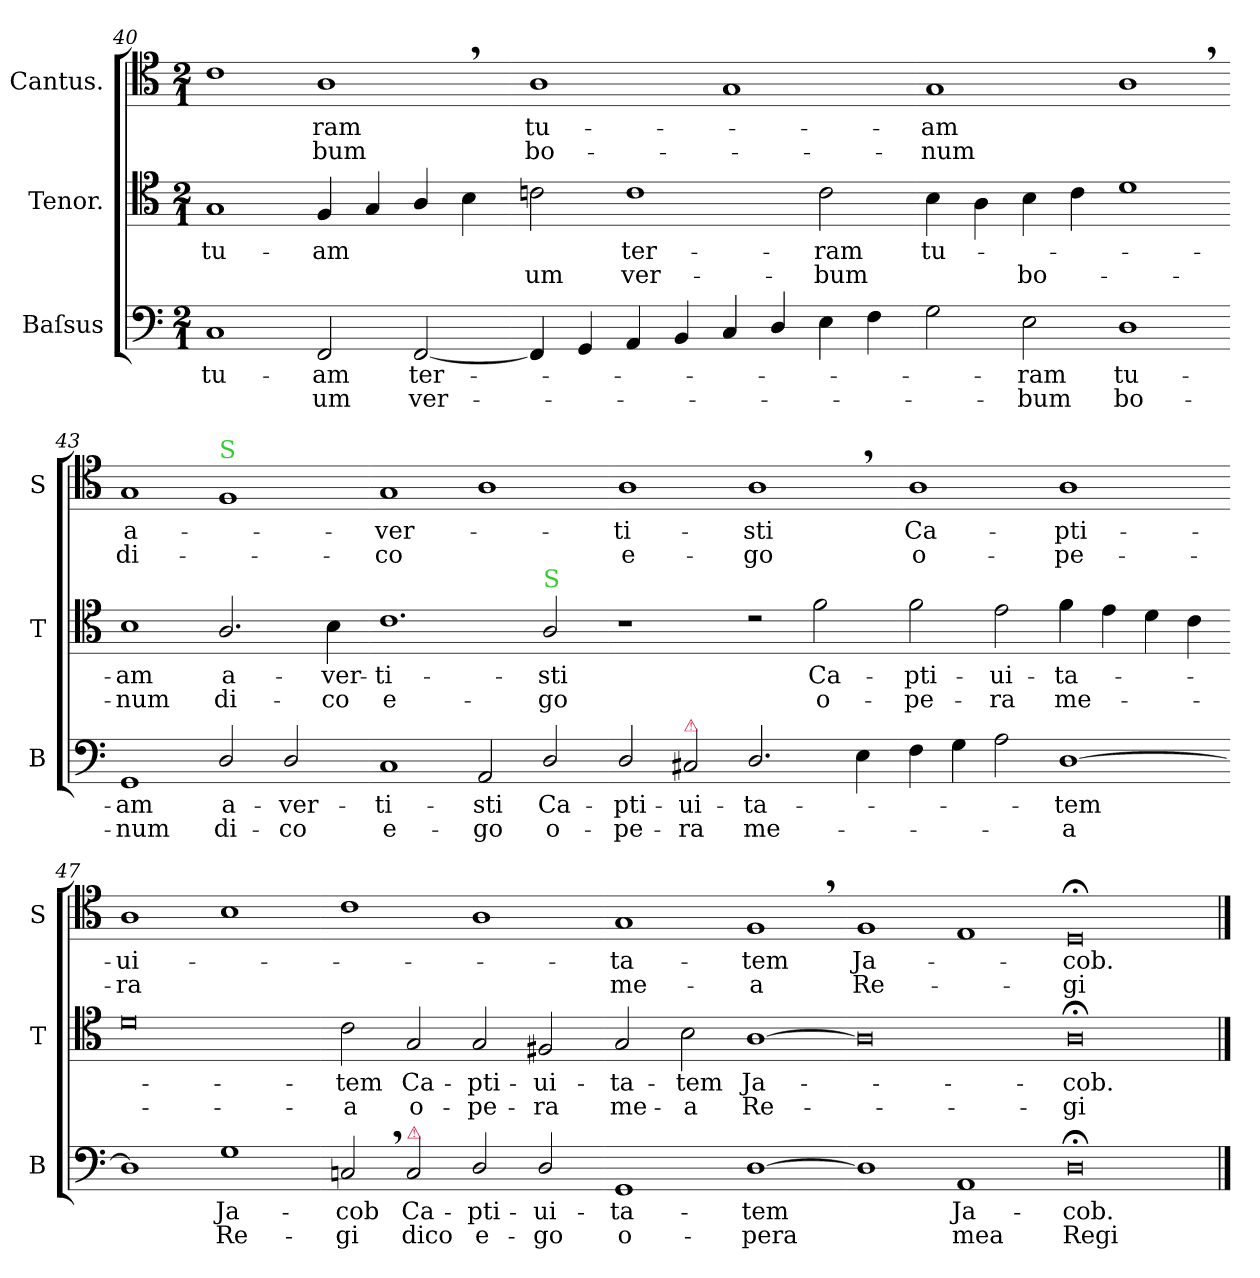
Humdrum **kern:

**kern	**text	**text	**kern	**text	**text	**kern	**text	**text
*part3	*part3	*part3	*part2	*part2	*part2	*part1	*part1	*part1
*staff3	*staff3	*staff3	*staff2	*staff2	*staff2	*staff1	*staff1	*staff1
*I"Baſsus	*	*	*I"Tenor.	*	*	*I"Cantus.	*	*
*I'B	*	*	*I'T	*	*	*I'S	*	*
*clefF4	*	*	*clefC4	*	*	*clefC4	*	*
*k[]	*	*	*k[]	*	*	*k[]	*	*
*M2/1	*	*	*M2/1	*	*	*M2/1	*	*
=40	=40	=40	=40	=40	=40	=40	=40	=40
1C	tu-	.	1G	tu-	.	1c	.	.
2FF/	-am	-um	4F/	-am	.	1A,<	-ram	-bum
.	.	.	4G/	.	.	.	.	.
[2FF/	ter-	ver-	4A/	.	.	.	.	.
.	.	.	4B\	.	.	.	.	.
=41-	=41-	=41-	=41-	=41-	=41-	=41-	=41-	=41-
4FF/]	.	.	2cn\	.	-um	1A	tu-	bo-
4GG/	.	.	.	.	.	.	.	.
4AA/	.	.	1c	ter-	ver-	.	.	.
4BB/	.	.	.	.	.	.	.	.
4C/	.	.	.	.	.	1G	.	.
4D/	.	.	.	.	.	.	.	.
4E\	.	.	2c\	-ram	-bum	.	.	.
4F\	.	.	.	.	.	.	.	.
=42-	=42-	=42-	=42-	=42-	=42-	=42-	=42-	=42-
2G\	.	.	4B\	tu-	.	1G	-am	-num
.	.	.	4A\	.	.	.	.	.
2E\	-ram	-bum	4B\	.	bo-	.	.	.
.	.	.	4c\	.	.	.	.	.
1D	tu-	bo-	1d	.	.	1A,<	.	.
=43-	=43-	=43-	=43-	=43-	=43-	=43-	=43-	=43-
1GG	-am	-num	1B	-am	-num	1G	a-	di-
!	!	!	!	!	!	!LO:TX:a:color=limegreen:t=S	!	!
2D/	a-	di-	2.A/	a-	di-	1F	.	.
2D/	-ver-	-co	.	.	.	.	.	.
.	.	.	4B\	-ver-	-co	.	.	.
=44-	=44-	=44-	=44-	=44-	=44-	=44-	=44-	=44-
1C	-ti-	e-	1.c	-ti-	e-	1G	-ver-	-co
2AA/	-sti	-go	.	.	.	1A	.	.
!	!	!	!LO:TX:a:color=limegreen:t=S	!	!	!	!	!
2D/	Ca-	o-	2A/	-sti	-go	.	.	.
=45-	=45-	=45-	=45-	=45-	=45-	=45-	=45-	=45-
2D/	-pti-	-pe-	1r	.	.	1A	-ti-	e-
!LO:TX:a:color=crimson:t=⚠	!	!	!	!	!	!	!	!
2C#X/	-ui-	-ra	.	.	.	.	.	.
2.D/	-ta-	me-	2rc	.	.	1A,<	-sti	-go
.	.	.	2f\	Ca-	o-	.	.	.
4E\	.	.	.	.	.	.	.	.
=46-	=46-	=46-	=46-	=46-	=46-	=46-	=46-	=46-
4F\	.	.	2f\	-pti-	-pe-	1A	Ca-	o-
4G\	.	.	.	.	.	.	.	.
2A\	.	.	2e\	-ui-	-ra	.	.	.
[1D	-tem	-a	4f\	-ta-	me-	1A	-pti-	-pe-
.	.	.	4e\	.	.	.	.	.
.	.	.	4d\	.	.	.	.	.
.	.	.	4c\	.	.	.	.	.
=47-	=47-	=47-	=47-	=47-	=47-	=47-	=47-	=47-
1D]	.	.	0d	.	.	1A	-ui-	-ra
1G	Ja-	Re-	.	.	.	1B	.	.
=48-	=48-	=48-	=48-	=48-	=48-	=48-	=48-	=48-
2Cn,</	-cob	-gi	2c\	-tem	-a	1c	.	.
!LO:TX:a:color=crimson:t=⚠	!	!	!	!	!	!	!	!
2C/	Ca-	dico	2G/	Ca-	o-	.	.	.
2D/	-pti-	e-	2G/	-pti-	-pe-	1A	.	.
2D/	-ui-	-go	2F#X/	-ui-	-ra	.	.	.
=49-	=49-	=49-	=49-	=49-	=49-	=49-	=49-	=49-
1GG	-ta-	o-	2G/	-ta-	me-	1G	-ta-	me-
.	.	.	2B\	-tem	-a	.	.	.
[1D	-tem	-pera	[1A	Ja-	Re-	1F,<	-tem	-a
=50-	=50-	=50-	=50-	=50-	=50-	=50-	=50-	=50-
1D]	.	.	0A]	.	.	1F	Ja-	Re-
1AA	Ja-	mea	.	.	.	1E	.	.
=51-	=51-	=51-	=51-	=51-	=51-	=51-	=51-	=51-
0D;<;	-cob.	Regi	0A;<;	-cob.	gi	0D;<;	-cob.	-gi
==	==	==	==	==	==	==	==	==
*-	*-	*-	*-	*-	*-	*-	*-	*-
